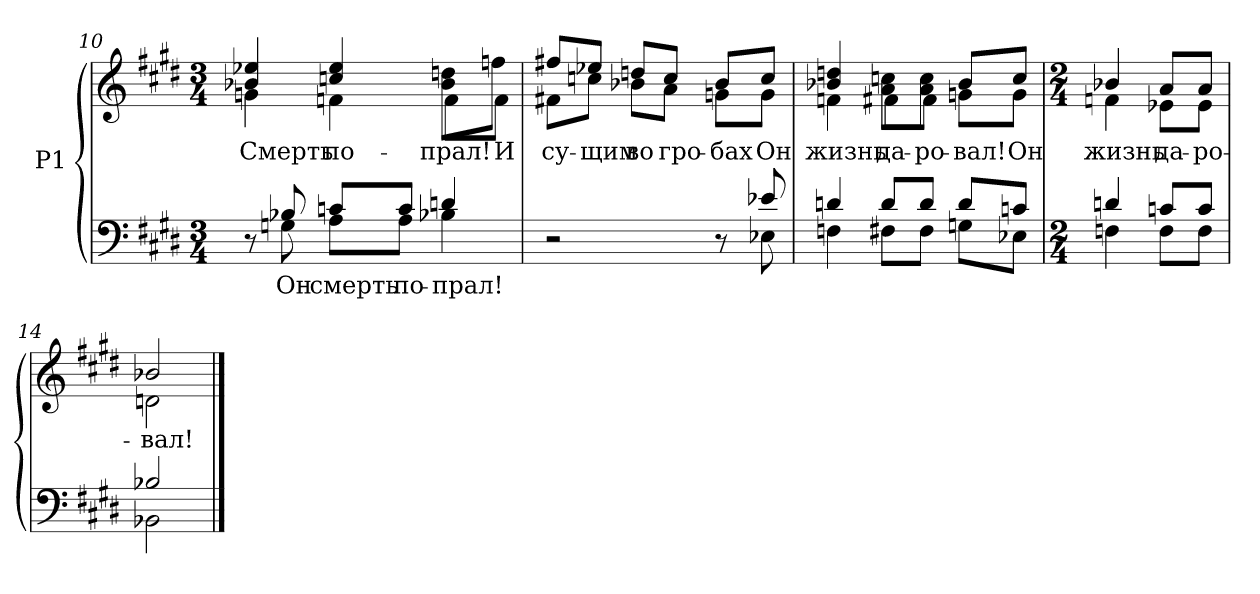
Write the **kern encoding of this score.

**kern	**text	**kern	**text
*part1	*part1	*part1	*part1
*staff2	*staff2	*staff1	*staff1
*I"P1	*	*	*
!!LO:LB:g=z
*clefF4	*	*clefG2	*
*k[f#c#g#d#]	*	*k[f#c#g#d#]	*
*E:	*	*E:	*
*M3/4	*	*M3/4	*
=10	=10	=10	=10
*^	*	*	*
!	!	!	!	!LO:LY:b:color=#000000
*	*	*	*^	*
8r	8ryy	.	4b-Xi/ 4ee-Xi	4gni\	Смерть
!	!	!LO:LY:a:color=#000000	!	!	!
8B-Xi/	8Gni\	Он	.	.	.
!	!	!LO:LY:a:color=#000000	!	!	!
!	!	!	!	!	!LO:LY:b:color=#000000
8cni/L	8Ai\L	смерть	4ccni/ 4ee-i	4fni\	по-
!	!	!LO:LY:a:color=#000000	!	!	!
8ci/J	8Ai\J	по-	.	.	.
!	!	!LO:LY:a:color=#000000	!	!	!
!	!	!	!	!	!LO:LY:b:color=#000000
4dni/	4B-Xi\	-прал!	8b-i\ 8ddni\L	8fi\L	-прал!
!	!	!	!	!	!LO:LY:b:color=#000000
.	.	.	8ffni\J	8fi\J	И
=11	=11	=11	=11	=11	=11
!	!	!	!	!	!LO:LY:b:color=#000000
2r	8ryy	.	8ff#Xi/L	8f#Xi\L	су-
*v	*v	*	*	*	*
*^	*	*	*	*
!	!	!	!	!	!LO:LY:b:color=#000000
*v	*v	*	*	*	*
.	.	8ee-Xi/J	8ccni\J	-щим
!	!	!	!	!LO:LY:b:color=#000000
.	.	8ddni/L	8b-Xi\L	во
!	!	!	!	!LO:LY:b:color=#000000
.	.	8cci/J	8ai\J	гро-
!	!	!	!	!LO:LY:b:color=#000000
8r	.	8b-i/L	8gni\L	-бах
*^	*	*	*	*
!	!	!	!	!	!LO:LY:b:color=#000000
8e-Xi/	8E-Xi\	.	8cci/J	8gi\J	Он
!!LO:LB:g=z	!!
=12	=12	=12	=12	=12	=12
!	!	!	!	!	!LO:LY:b:color=#000000
4dni/	4Fni\	.	4b-Xi/ 4ddni	4fni\	жизнь
!	!	!	!	!	!LO:LY:b:color=#000000
8di/L	8F#Xi\L	.	8ai\ 8ccni\L	8f#Xi\L	да-
!	!	!	!	!	!LO:LY:b:color=#000000
8di/J	8F#i\J	.	8ai\ 8cci\J	8f#i\J	-ро-
!	!	!	!	!	!LO:LY:b:color=#000000
8di/L	8Gni\L	.	8b-i/L	8gni\L	-вал!
!	!	!	!	!	!LO:LY:b:color=#000000
8cni/J	8E-Xi\J	.	8cci/J	8gi\J	Он
=13	=13	=13	=13	=13	=13
*M2/4	*	*	*M2/4	*	*
!	!	!	!	!	!LO:LY:b:color=#000000
4dni/	4Fni\	.	4b-Xi/	4fni\	жизнь
!	!	!	!	!	!LO:LY:b:color=#000000
8cni/L	8Fi\L	.	8ai/L	8e-Xi\L	да-
!	!	!	!	!	!LO:LY:b:color=#000000
8ci/J	8Fi\J	.	8ai/J	8e-i\J	-ро-
=14	=14	=14	=14	=14	=14
!	!	!	!	!	!LO:LY:b:color=#000000
2B-Xi/	2BB-Xi\	.	2b-Xi/	2dni\	-вал!
*v	*v	*	*	*	*
*	*	*v	*v	*
==	==	==	==
*-	*-	*-	*-
